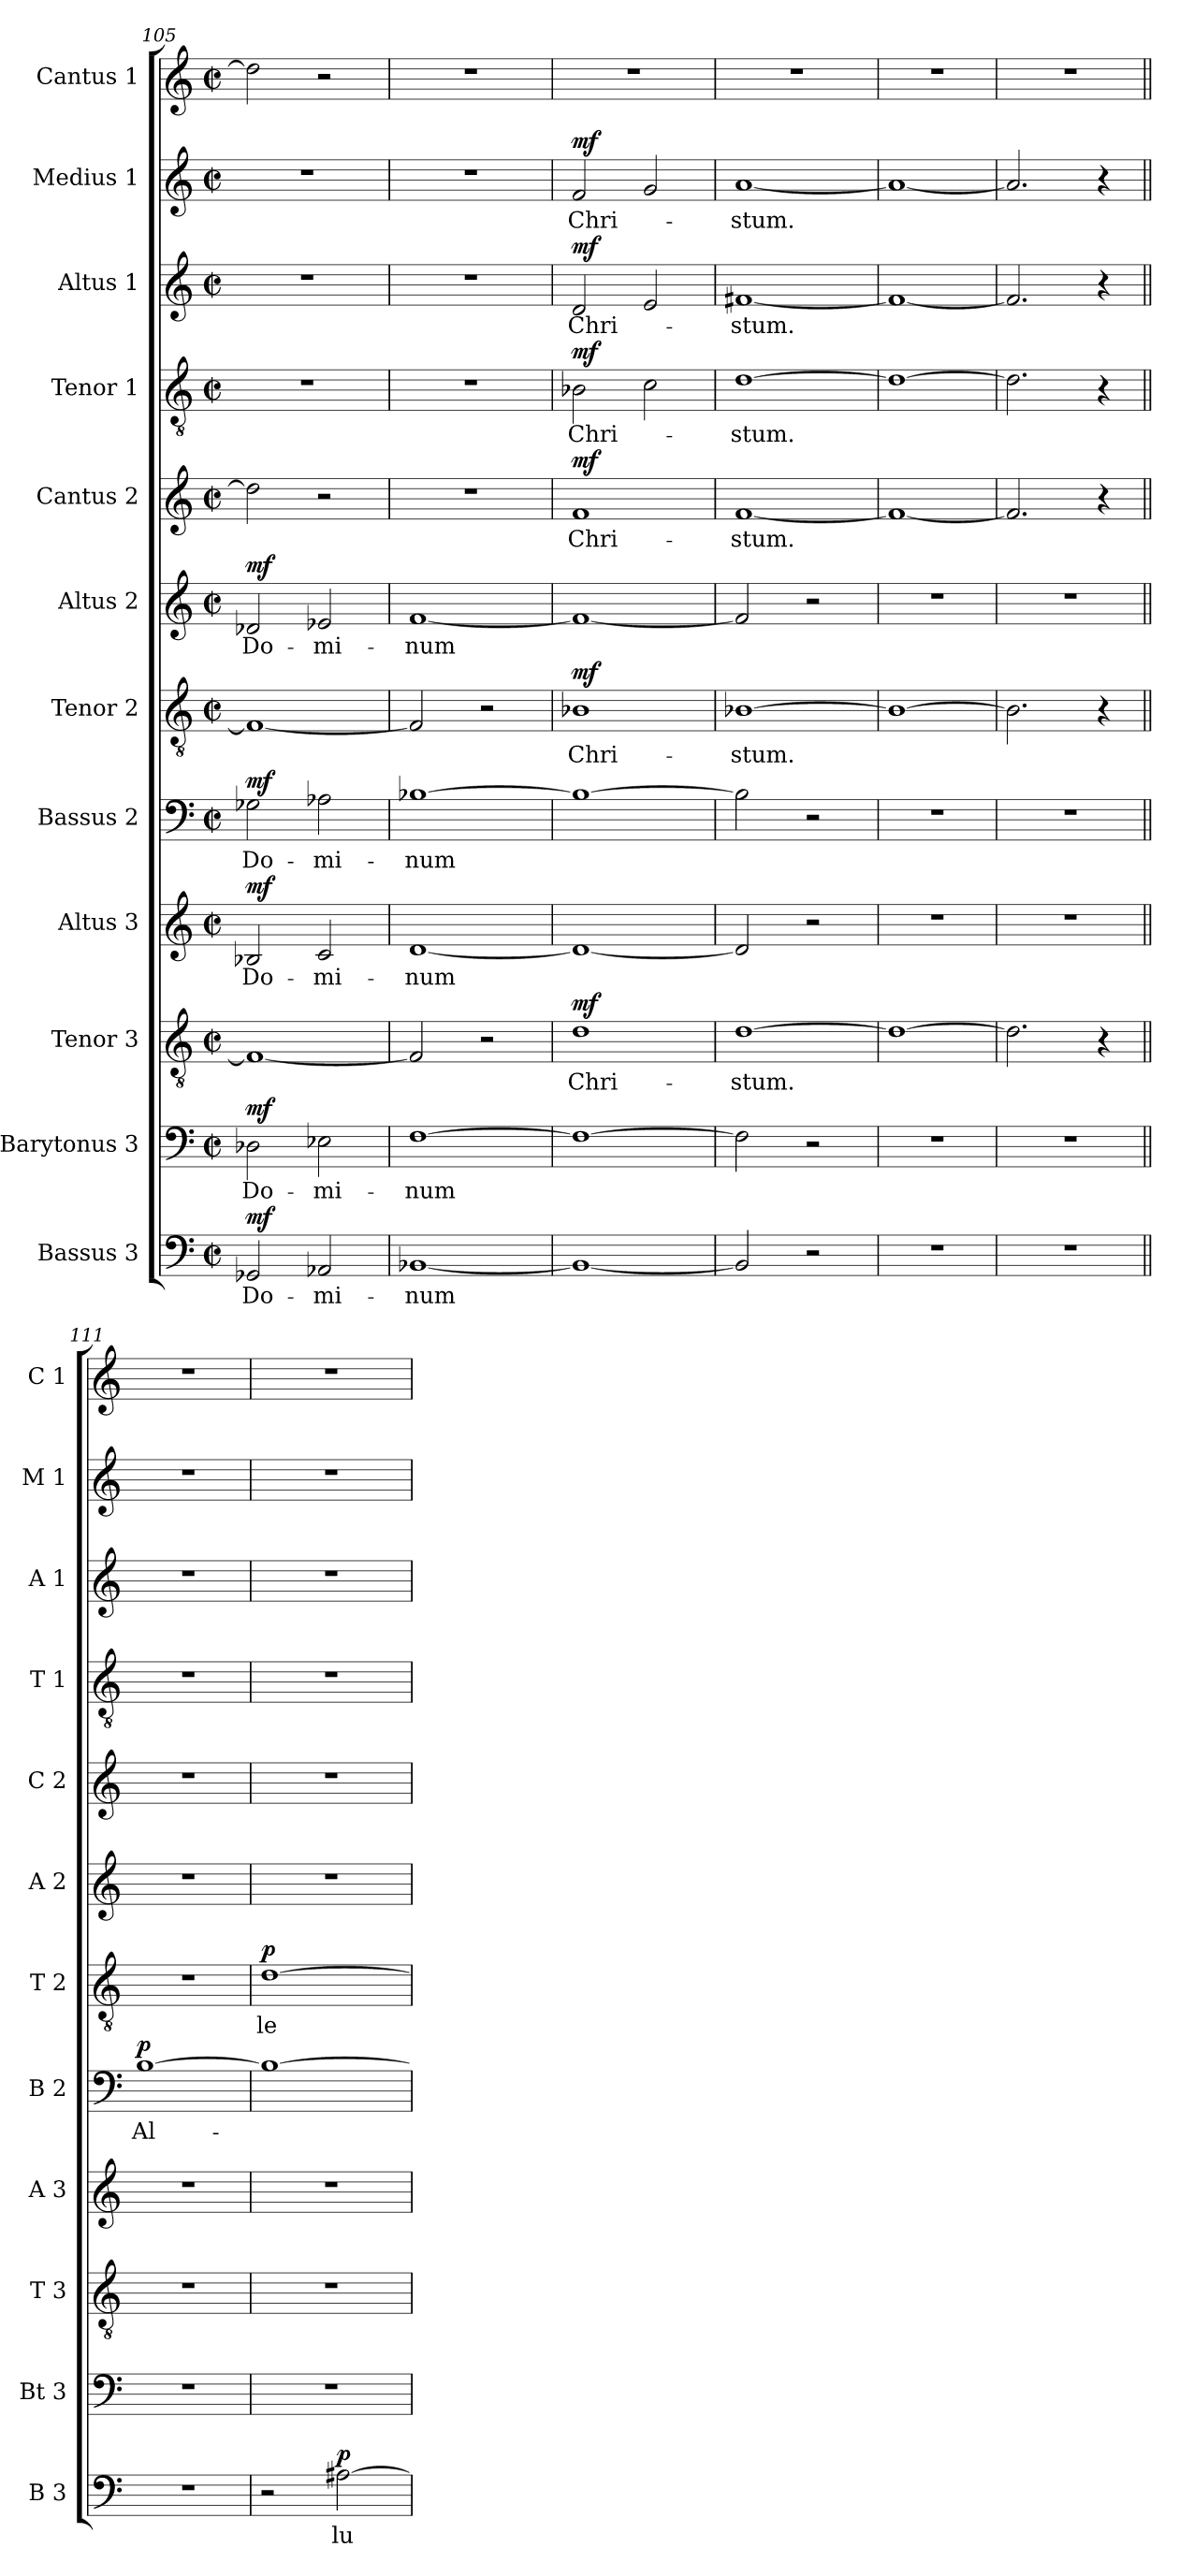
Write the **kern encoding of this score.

**kern	**text	**dynam	**kern	**text	**dynam	**kern	**text	**dynam	**kern	**text	**dynam	**kern	**text	**dynam	**kern	**text	**dynam	**kern	**text	**dynam	**kern	**text	**dynam	**kern	**text	**dynam	**kern	**text	**dynam	**kern	**text	**dynam	**kern	**text
*part12	*part12	*part12	*part11	*part11	*part11	*part10	*part10	*part10	*part9	*part9	*part9	*part8	*part8	*part8	*part7	*part7	*part7	*part6	*part6	*part6	*part5	*part5	*part5	*part4	*part4	*part4	*part3	*part3	*part3	*part2	*part2	*part2	*part1	*part1
*staff12	*staff12	*staff12	*staff11	*staff11	*staff11	*staff10	*staff10	*staff10	*staff9	*staff9	*staff9	*staff8	*staff8	*staff8	*staff7	*staff7	*staff7	*staff6	*staff6	*staff6	*staff5	*staff5	*staff5	*staff4	*staff4	*staff4	*staff3	*staff3	*staff3	*staff2	*staff2	*staff2	*staff1	*staff1
*I"Bassus 3	*	*	*I"Barytonus 3	*	*	*I"Tenor 3	*	*	*I"Altus 3	*	*	*I"Bassus 2	*	*	*I"Tenor 2	*	*	*I"Altus 2	*	*	*I"Cantus 2	*	*	*I"Tenor 1	*	*	*I"Altus 1	*	*	*I"Medius 1	*	*	*I"Cantus 1	*
*I'B 3	*	*	*I'Bt 3	*	*	*I'T 3	*	*	*I'A 3	*	*	*I'B 2	*	*	*I'T 2	*	*	*I'A 2	*	*	*I'C 2	*	*	*I'T 1	*	*	*I'A 1	*	*	*I'M 1	*	*	*I'C 1	*
*clefF4	*	*	*clefF4	*	*	*clefGv2	*	*	*clefG2	*	*	*clefF4	*	*	*clefGv2	*	*	*clefG2	*	*	*clefG2	*	*	*clefGv2	*	*	*clefG2	*	*	*clefG2	*	*	*clefG2	*
*k[]	*	*	*k[]	*	*	*k[]	*	*	*k[]	*	*	*k[]	*	*	*k[]	*	*	*k[]	*	*	*k[]	*	*	*k[]	*	*	*k[]	*	*	*k[]	*	*	*k[]	*
*C:	*	*	*C:	*	*	*C:	*	*	*C:	*	*	*C:	*	*	*C:	*	*	*C:	*	*	*C:	*	*	*C:	*	*	*C:	*	*	*C:	*	*	*C:	*
*M2/2	*	*	*M2/2	*	*	*M2/2	*	*	*M2/2	*	*	*M2/2	*	*	*M2/2	*	*	*M2/2	*	*	*M2/2	*	*	*M2/2	*	*	*M2/2	*	*	*M2/2	*	*	*M2/2	*
*met(c|)	*	*	*met(c|)	*	*	*met(c|)	*	*	*met(c|)	*	*	*met(c|)	*	*	*met(c|)	*	*	*met(c|)	*	*	*met(c|)	*	*	*met(c|)	*	*	*met(c|)	*	*	*met(c|)	*	*	*met(c|)	*
=105	=105	=105	=105	=105	=105	=105	=105	=105	=105	=105	=105	=105	=105	=105	=105	=105	=105	=105	=105	=105	=105	=105	=105	=105	=105	=105	=105	=105	=105	=105	=105	=105	=105	=105
!	!LO:LY:b	!LO:DY:a	!	!LO:LY:b	!LO:DY:a	!	!	!	!	!LO:LY:b	!LO:DY:a	!	!LO:LY:b	!LO:DY:a	!	!	!	!	!LO:LY:b	!LO:DY:a	!	!	!	!	!	!	!	!	!	!	!	!	!	!
2GG-X/	Do-	mf	2D-X\	Do-	mf	1F_	.	.	2B-X/	Do-	mf	2G-X\	Do-	mf	1F_	.	.	2d-X/	Do-	mf	2dd-\]	.	.	1r	.	.	1r	.	.	1r	.	.	2dd-\]	.
!	!LO:LY:b	!	!	!LO:LY:b	!	!	!	!	!	!LO:LY:b	!	!	!LO:LY:b	!	!	!	!	!	!LO:LY:b	!	!	!	!	!	!	!	!	!	!	!	!	!	!	!
2AA-X/	-mi-	.	2E-X\	-mi-	.	.	.	.	2c/	-mi-	.	2A-X\	-mi-	.	.	.	.	2e-X/	-mi-	.	2r	.	.	.	.	.	.	.	.	.	.	.	2r	.
=106	=106	=106	=106	=106	=106	=106	=106	=106	=106	=106	=106	=106	=106	=106	=106	=106	=106	=106	=106	=106	=106	=106	=106	=106	=106	=106	=106	=106	=106	=106	=106	=106	=106	=106
!	!LO:LY:b	!	!	!LO:LY:b	!	!	!	!	!	!LO:LY:b	!	!	!LO:LY:b	!	!	!	!	!	!LO:LY:b	!	!	!	!	!	!	!	!	!	!	!	!	!	!	!
[1BB-X	-num	.	[1F	-num	.	2F/]	.	.	[1d	-num	.	[1B-X	-num	.	2F/]	.	.	[1f	-num	.	1r	.	.	1r	.	.	1r	.	.	1r	.	.	1r	.
.	.	.	.	.	.	2r	.	.	.	.	.	.	.	.	2r	.	.	.	.	.	.	.	.	.	.	.	.	.	.	.	.	.	.	.
=107	=107	=107	=107	=107	=107	=107	=107	=107	=107	=107	=107	=107	=107	=107	=107	=107	=107	=107	=107	=107	=107	=107	=107	=107	=107	=107	=107	=107	=107	=107	=107	=107	=107	=107
!	!	!	!	!	!	!	!LO:LY:b	!LO:DY:a	!	!	!	!	!	!	!	!LO:LY:b	!LO:DY:a	!	!	!	!	!LO:LY:b	!LO:DY:a	!	!LO:LY:b	!LO:DY:a	!	!LO:LY:b	!LO:DY:a	!	!LO:LY:b	!LO:DY:a	!	!
1BB-_	.	.	1F_	.	.	1d	Chri-	mf	1d_	.	.	1B-_	.	.	1B-X	Chri-	mf	1f_	.	.	1f	Chri-	mf	2B-X\	Chri-	mf	2d/	Chri-	mf	2f/	Chri-	mf	1r	.
.	.	.	.	.	.	.	.	.	.	.	.	.	.	.	.	.	.	.	.	.	.	.	.	2c\	.	.	2e/	.	.	2g/	.	.	.	.
=108	=108	=108	=108	=108	=108	=108	=108	=108	=108	=108	=108	=108	=108	=108	=108	=108	=108	=108	=108	=108	=108	=108	=108	=108	=108	=108	=108	=108	=108	=108	=108	=108	=108	=108
!	!	!	!	!	!	!	!LO:LY:b	!	!	!	!	!	!	!	!	!LO:LY:b	!	!	!	!	!	!LO:LY:b	!	!	!LO:LY:b	!	!	!LO:LY:b	!	!	!LO:LY:b	!	!	!
2BB-/]	.	.	2F\]	.	.	[1d	-stum.	.	2d/]	.	.	2B-\]	.	.	[1B-X	-stum.	.	2f/]	.	.	[1f	-stum.	.	[1d	-stum.	.	[1f#X	-stum.	.	[1a	-stum.	.	1r	.
2r	.	.	2r	.	.	.	.	.	2r	.	.	2r	.	.	.	.	.	2r	.	.	.	.	.	.	.	.	.	.	.	.	.	.	.	.
=109	=109	=109	=109	=109	=109	=109	=109	=109	=109	=109	=109	=109	=109	=109	=109	=109	=109	=109	=109	=109	=109	=109	=109	=109	=109	=109	=109	=109	=109	=109	=109	=109	=109	=109
1r	.	.	1r	.	.	1d_	.	.	1r	.	.	1r	.	.	1B-_	.	.	1r	.	.	1f_	.	.	1d_	.	.	1f#_	.	.	1a_	.	.	1r	.
=110	=110	=110	=110	=110	=110	=110	=110	=110	=110	=110	=110	=110	=110	=110	=110	=110	=110	=110	=110	=110	=110	=110	=110	=110	=110	=110	=110	=110	=110	=110	=110	=110	=110	=110
1r	.	.	1r	.	.	2.d\]	.	.	1r	.	.	1r	.	.	2.B-\]	.	.	1r	.	.	2.f/]	.	.	2.d\]	.	.	2.f#/]	.	.	2.a/]	.	.	1r	.
.	.	.	.	.	.	4r	.	.	.	.	.	.	.	.	4r	.	.	.	.	.	4r	.	.	4r	.	.	4r	.	.	4r	.	.	.	.
!!LO:PB:g=z
=111||	=111||	=111||	=111||	=111||	=111||	=111||	=111||	=111||	=111||	=111||	=111||	=111||	=111||	=111||	=111||	=111||	=111||	=111||	=111||	=111||	=111||	=111||	=111||	=111||	=111||	=111||	=111||	=111||	=111||	=111||	=111||	=111||	=111||	=111||
!!LO:REH:place=s1:a:B:fs=9.6:t=H
!	!	!	!	!	!	!	!	!	!	!	!	!	!LO:LY:b	!LO:DY:a	!	!	!	!	!	!	!	!	!	!	!	!	!	!	!	!	!	!	!	!
1r	.	.	1r	.	.	1r	.	.	1r	.	.	[1B	Al-	p	1r	.	.	1r	.	.	1r	.	.	1r	.	.	1r	.	.	1r	.	.	1r	.
=112	=112	=112	=112	=112	=112	=112	=112	=112	=112	=112	=112	=112	=112	=112	=112	=112	=112	=112	=112	=112	=112	=112	=112	=112	=112	=112	=112	=112	=112	=112	=112	=112	=112	=112
!	!	!	!	!	!	!	!	!	!	!	!	!	!	!	!	!LO:LY:b	!LO:DY:a	!	!	!	!	!	!	!	!	!	!	!	!	!	!	!	!	!
2r	.	.	1r	.	.	1r	.	.	1r	.	.	1B_	.	.	[1d	le-	p	1r	.	.	1r	.	.	1r	.	.	1r	.	.	1r	.	.	1r	.
!	!LO:LY:b	!LO:DY:a	!	!	!	!	!	!	!	!	!	!	!	!	!	!	!	!	!	!	!	!	!	!	!	!	!	!	!	!	!	!	!	!
[2A#X\	lu-	p	.	.	.	.	.	.	.	.	.	.	.	.	.	.	.	.	.	.	.	.	.	.	.	.	.	.	.	.	.	.	.	.
=	=	=	=	=	=	=	=	=	=	=	=	=	=	=	=	=	=	=	=	=	=	=	=	=	=	=	=	=	=	=	=	=	=	=
*-	*-	*-	*-	*-	*-	*-	*-	*-	*-	*-	*-	*-	*-	*-	*-	*-	*-	*-	*-	*-	*-	*-	*-	*-	*-	*-	*-	*-	*-	*-	*-	*-	*-	*-
